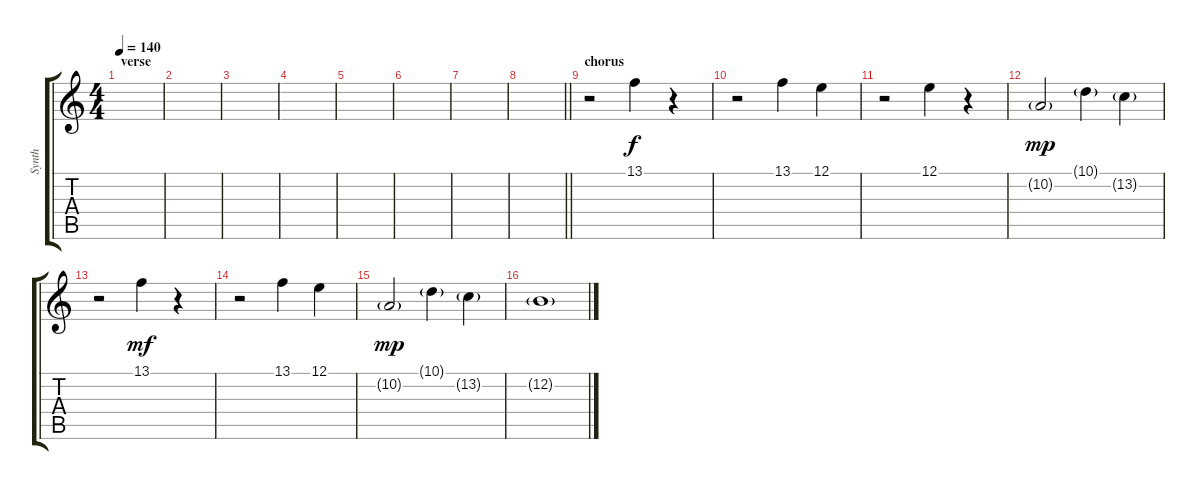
\track ("Synth" "Synth") {instrument fx1rain}
\staff {score tabs}
\tuning (E4 B3 G3 D3 A2 E2) {hide}
\ts (4 4)
\section ("" "verse")
\tempo 140
\clef g2
\ks c
|
|
|
|
|
|
|
\barLineRight lightlight
|
\section ("" "chorus")
r.2 13.1.4 r.4 |
r.2 13.1.4 12.1.4 |
r.2 12.1.4{dy f} r.4 |
10.2{g}.2{dy mp} 10.1{g}.4 13.2{g}.4 |
r.2 13.1.4{dy mf} r.4 |
r.2 13.1.4 12.1.4 |
10.2{g}.2{dy mp} 10.1{g}.4 13.2{g}.4 |
12.2{g}.1
